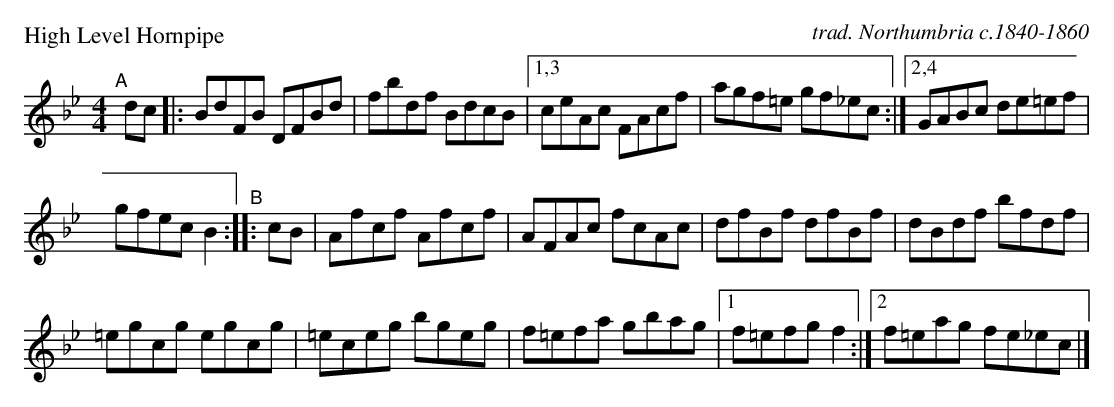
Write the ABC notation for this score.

X:1
P: High Level Hornpipe
O: trad. Northumbria c.1840-1860
e: NEFR #75
M: 4/4
L: 1/8
K: Bb
"^A"[|] dc \
|: BdFB DFBd | fbdf BdcB |[1,3 ceAc FAcf | agf=e gf_ec :|[2,4 GABc de=ef |
gfec B2 "^B":: cB | Afcf Afcf | AFAc fcAc | dfBf dfBf | dBdf bfdf |
=egcg egcg | =eceg bgeg | f=efa  gbag |1 f=efg f2 :|2 f=eag fe_ec |]
